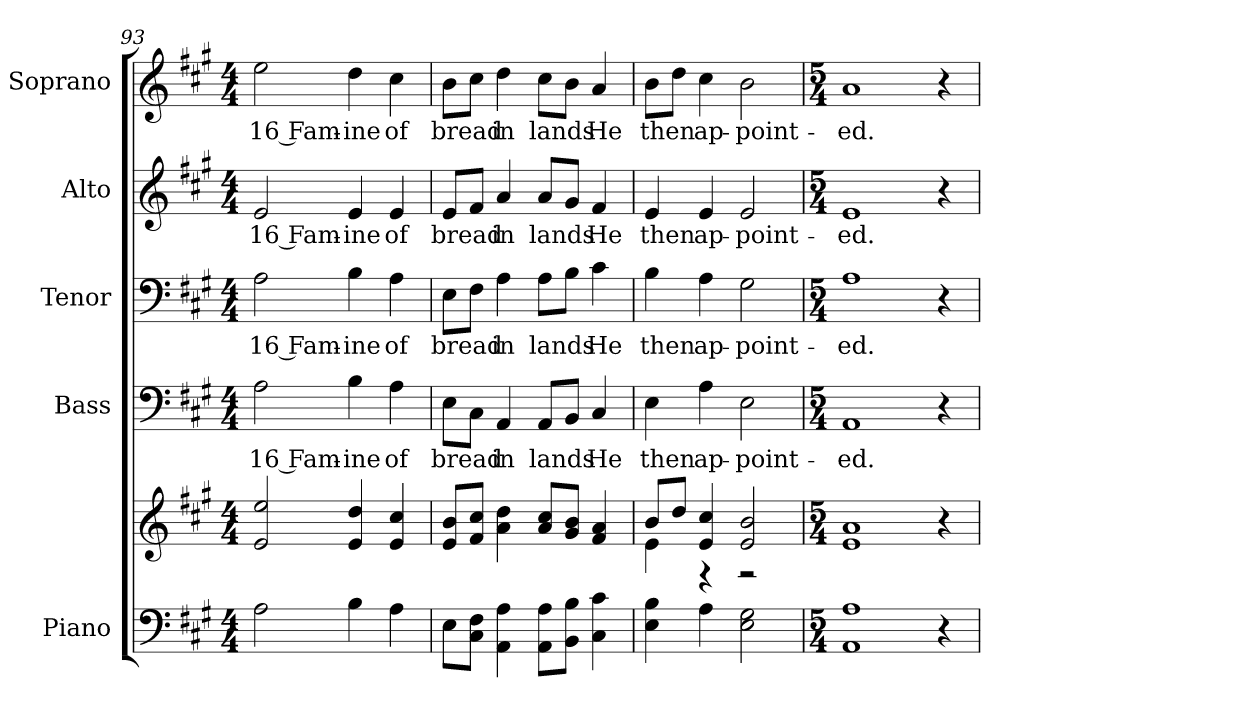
**kern	**kern	**kern	**text	**kern	**text	**kern	**text	**kern	**text
*part5	*part5	*part4	*part4	*part3	*part3	*part2	*part2	*part1	*part1
*staff6	*staff5	*staff4	*staff4	*staff3	*staff3	*staff2	*staff2	*staff1	*staff1
*I"Piano	*	*I"Bass	*	*I"Tenor	*	*I"Alto	*	*I"Soprano	*
*I'Pno.	*	*I'B.	*	*I'T.	*	*I'A.	*	*I'S.	*
!!LO:LB:g=z
*clefF4	*clefG2	*clefF4	*	*clefF4	*	*clefG2	*	*clefG2	*
*k[f#c#g#]	*k[f#c#g#]	*k[f#c#g#]	*	*k[f#c#g#]	*	*k[f#c#g#]	*	*k[f#c#g#]	*
*A:	*A:	*A:	*	*A:	*	*A:	*	*A:	*
*M4/4	*M4/4	*M4/4	*	*M4/4	*	*M4/4	*	*M4/4	*
=93	=93	=93	=93	=93	=93	=93	=93	=93	=93
!	!	!	!LO:LY:b:color=#000000	!	!	!	!	!	!
!	!	!	!	!	!LO:LY:b:color=#000000	!	!	!	!
!	!	!	!	!	!	!	!LO:LY:b:color=#000000	!	!
!	!	!	!	!	!	!	!	!	!LO:LY:b:color=#000000
2Ai\	2ei/ 2eei	2Ai\	16 Fam-	2Ai\	16 Fam-	2ei/	16 Fam-	2eei\	16 Fam-
!	!	!	!LO:LY:b:color=#000000	!	!	!	!	!	!
!	!	!	!	!	!LO:LY:b:color=#000000	!	!	!	!
!	!	!	!	!	!	!	!LO:LY:b:color=#000000	!	!
!	!	!	!	!	!	!	!	!	!LO:LY:b:color=#000000
4Bi\	4ei/ 4ddi	4Bi\	-ine	4Bi\	-ine	4ei/	-ine	4ddi\	-ine
!	!	!	!LO:LY:b:color=#000000	!	!	!	!	!	!
!	!	!	!	!	!LO:LY:b:color=#000000	!	!	!	!
!	!	!	!	!	!	!	!LO:LY:b:color=#000000	!	!
!	!	!	!	!	!	!	!	!	!LO:LY:b:color=#000000
4Ai\	4ei/ 4cc#i	4Ai\	of	4Ai\	of	4ei/	of	4cc#i\	of
=94	=94	=94	=94	=94	=94	=94	=94	=94	=94
!	!	!	!LO:LY:b:color=#000000	!	!	!	!	!	!
!	!	!	!	!	!LO:LY:b:color=#000000	!	!	!	!
!	!	!	!	!	!	!	!LO:LY:b:color=#000000	!	!
!	!	!	!	!	!	!	!	!	!LO:LY:b:color=#000000
8Ei\L	8ei/ 8biL	8Ei\L	bread	8Ei\L	bread	8ei/L	bread	8bi\L	bread
8C#i\ 8F#iJ	8f#i/ 8cc#iJ	8C#i\J	.	8F#i\J	.	8f#i/J	.	8cc#i\J	.
!	!	!	!LO:LY:b:color=#000000	!	!	!	!	!	!
!	!	!	!	!	!LO:LY:b:color=#000000	!	!	!	!
!	!	!	!	!	!	!	!LO:LY:b:color=#000000	!	!
!	!	!	!	!	!	!	!	!	!LO:LY:b:color=#000000
4AAi\ 4Ai	4ai\ 4ddi	4AAi/	in	4Ai\	in	4ai/	in	4ddi\	in
!	!	!	!LO:LY:b:color=#000000	!	!	!	!	!	!
!	!	!	!	!	!LO:LY:b:color=#000000	!	!	!	!
!	!	!	!	!	!	!	!LO:LY:b:color=#000000	!	!
!	!	!	!	!	!	!	!	!	!LO:LY:b:color=#000000
8AAi\ 8AiL	8ai/ 8cc#iL	8AAi/L	lands	8Ai\L	lands	8ai/L	lands	8cc#i\L	lands
8BBi\ 8BiJ	8g#i/ 8biJ	8BBi/J	.	8Bi\J	.	8g#i/J	.	8bi\J	.
!	!	!	!LO:LY:b:color=#000000	!	!	!	!	!	!
!	!	!	!	!	!LO:LY:b:color=#000000	!	!	!	!
!	!	!	!	!	!	!	!LO:LY:b:color=#000000	!	!
!	!	!	!	!	!	!	!	!	!LO:LY:b:color=#000000
4C#i\ 4c#i	4f#i/ 4ai	4C#i/	He	4c#i\	He	4f#i/	He	4ai/	He
=95	=95	=95	=95	=95	=95	=95	=95	=95	=95
*	*^	*	*	*	*	*	*	*	*
!	!	!	!	!LO:LY:b:color=#000000	!	!	!	!	!	!
!	!	!	!	!	!	!LO:LY:b:color=#000000	!	!	!	!
!	!	!	!	!	!	!	!	!LO:LY:b:color=#000000	!	!
!	!	!	!	!	!	!	!	!	!	!LO:LY:b:color=#000000
4Ei\ 4Bi	8bi/L	4ei\	4Ei\	then	4Bi\	then	4ei/	then	8bi\L	then
.	8ddi/J	.	.	.	.	.	.	.	8ddi\J	.
!	!	!	!	!LO:LY:b:color=#000000	!	!	!	!	!	!
!	!	!	!	!	!	!LO:LY:b:color=#000000	!	!	!	!
!	!	!	!	!	!	!	!	!LO:LY:b:color=#000000	!	!
!	!	!	!	!	!	!	!	!	!	!LO:LY:b:color=#000000
4Ai\	4ei/ 4cc#i	4r	4Ai\	ap-	4Ai\	ap-	4ei/	ap-	4cc#i\	ap-
!	!	!	!	!LO:LY:b:color=#000000	!	!	!	!	!	!
!	!	!	!	!	!	!LO:LY:b:color=#000000	!	!	!	!
!	!	!	!	!	!	!	!	!LO:LY:b:color=#000000	!	!
!	!	!	!	!	!	!	!	!	!	!LO:LY:b:color=#000000
2Ei\ 2G#i	2ei/ 2bi	2r	2Ei\	-point-	2G#i\	-point-	2ei/	-point-	2bi\	-point-
*	*v	*v	*	*	*	*	*	*	*	*
=96	=96	=96	=96	=96	=96	=96	=96	=96	=96
*M5/4	*M5/4	*M5/4	*	*M5/4	*	*M5/4	*	*M5/4	*
*	*^	*	*	*	*	*	*	*	*
!	!	!	!	!LO:LY:b:color=#000000	!	!	!	!	!	!
*	*v	*v	*	*	*	*	*	*	*	*
*	*^	*	*	*	*	*	*	*	*
!	!	!	!	!	!	!LO:LY:b:color=#000000	!	!	!	!
*	*v	*v	*	*	*	*	*	*	*	*
*	*^	*	*	*	*	*	*	*	*
!	!	!	!	!	!	!	!	!LO:LY:b:color=#000000	!	!
*	*v	*v	*	*	*	*	*	*	*	*
*	*^	*	*	*	*	*	*	*	*
!	!	!	!	!	!	!	!	!	!	!LO:LY:b:color=#000000
*	*v	*v	*	*	*	*	*	*	*	*
1AAi 1Ai	1ei 1ai	1AAi	-ed.	1Ai	-ed.	1ei	-ed.	1ai	-ed.
4r	4r	4r	.	4r	.	4r	.	4r	.
=	=	=	=	=	=	=	=	=	=
*-	*-	*-	*-	*-	*-	*-	*-	*-	*-
